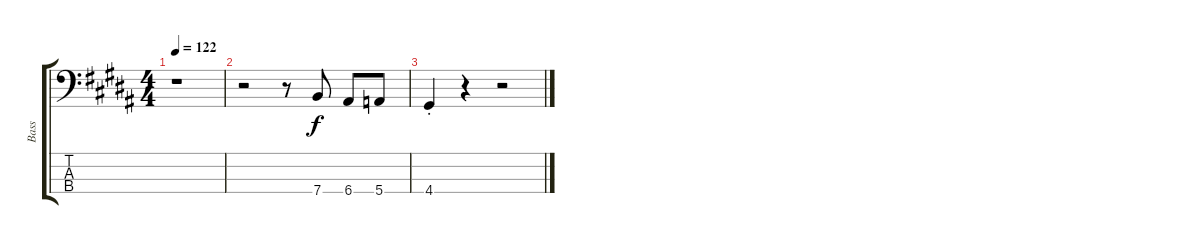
\track ("Bass" "Bass") {instrument electricbasspick}
\staff {score tabs}
\tuning (G2 D2 A1 E1) {hide}
\ts (4 4)
\tempo 122
\clef f4
\ks g#minor
r.1{dy f} |
r.2 r.8 7.4.8 6.4.8 5.4.8 |
4.4{st}.4 r.4 r.2
